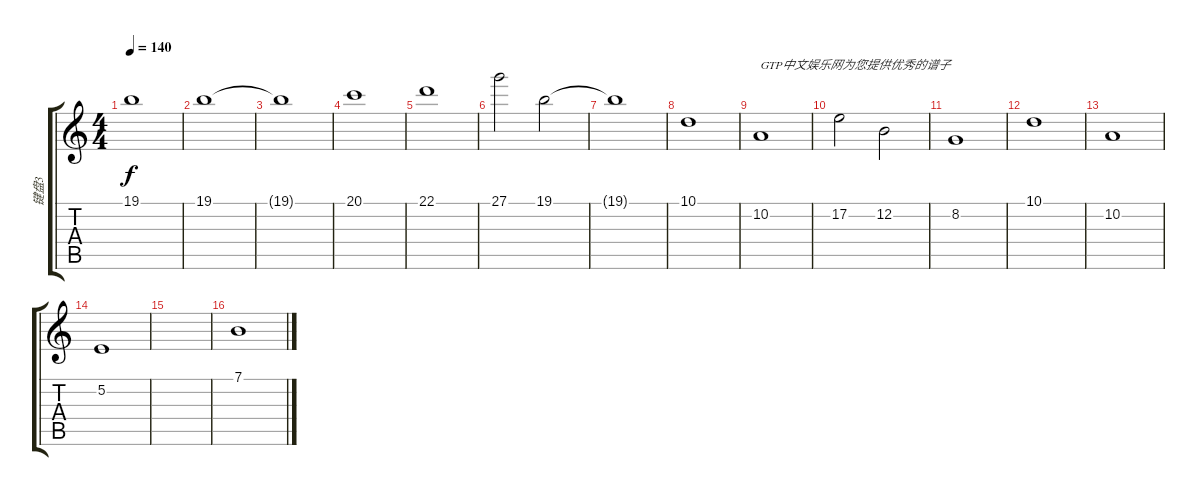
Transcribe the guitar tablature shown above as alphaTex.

\track ("键盘3" "键盘3") {instrument stringensemble2}
\staff {score tabs}
\tuning (E4 B3 G3 D3 A2 E2) {hide}
\ts (4 4)
\tempo 140
\clef g2
\ks c
19.1.1{dy f} |
19.1.1 |
19.1{t}.1 |
20.1.1 |
22.1.1 |
27.1.2 19.1.2 |
19.1{t}.1 |
10.1.1 |
10.2.1{txt "GTP中文娱乐网为您提供优秀的谱子"} |
17.2.2 12.2.2 |
8.2.1 |
10.1.1 |
10.2.1 |
5.2.1 |
|
7.1.1
